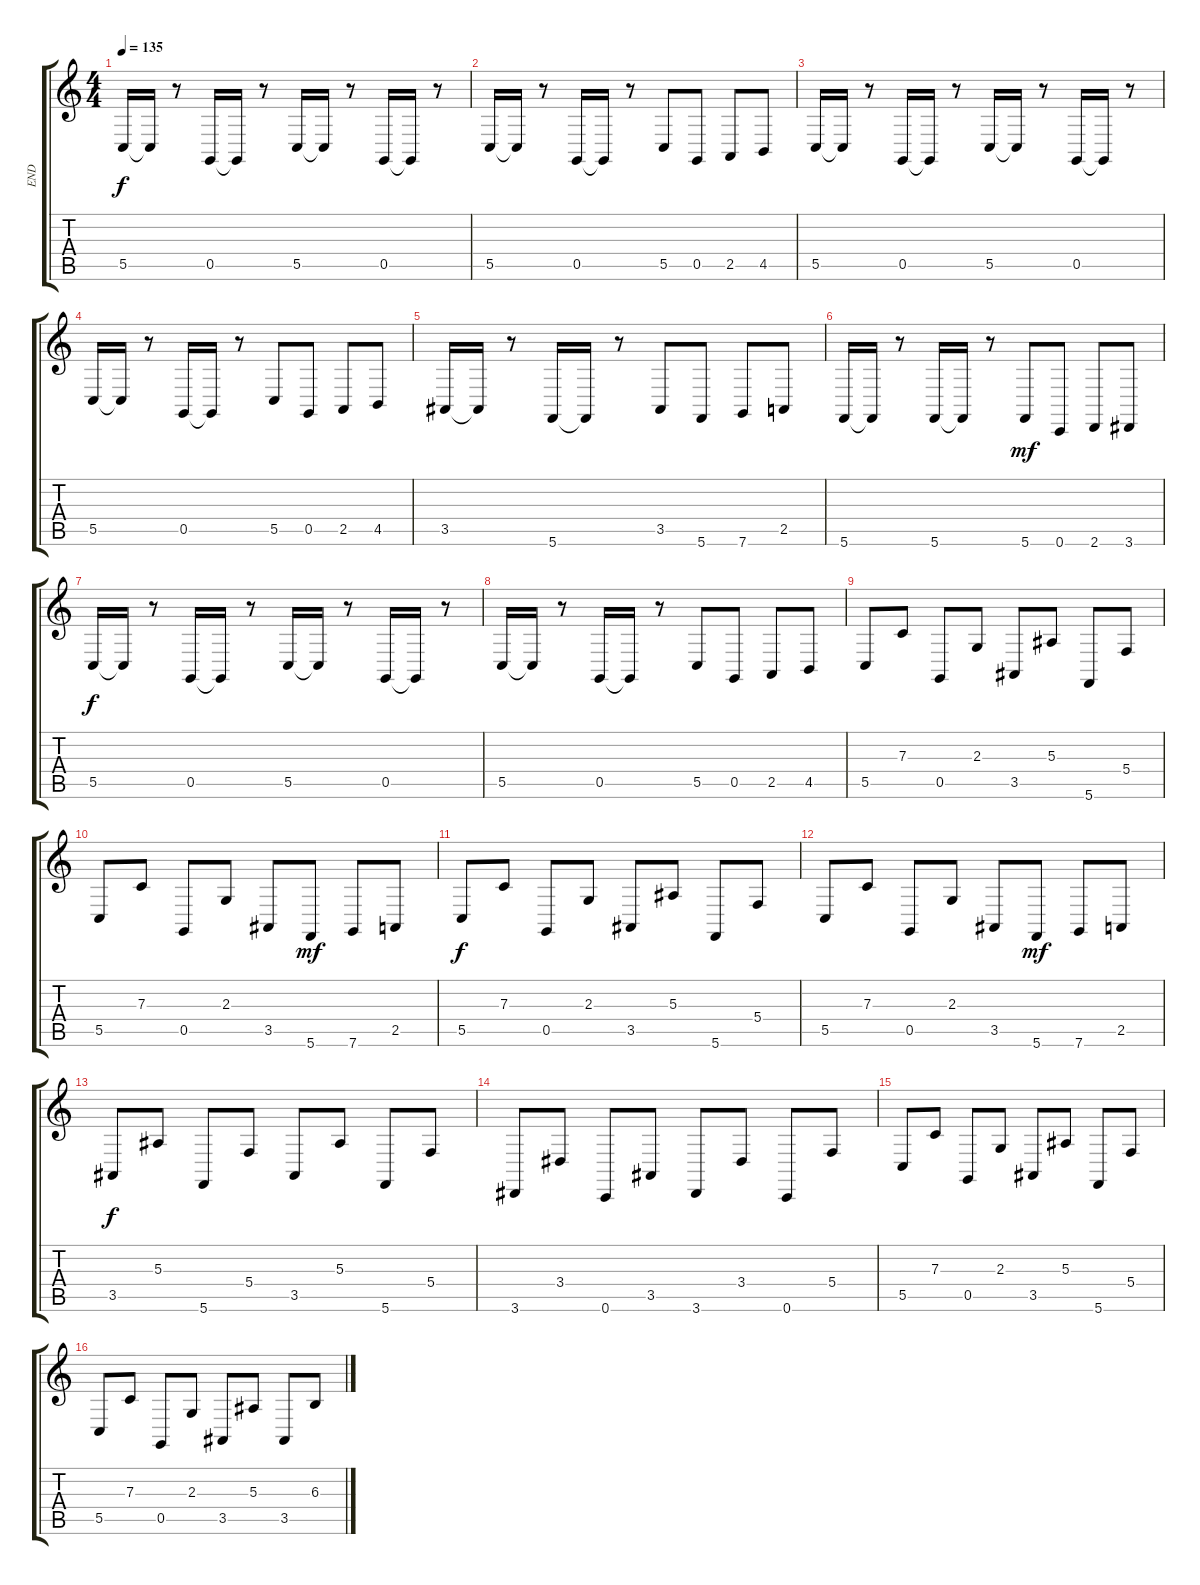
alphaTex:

\track ("END" "END") {instrument brasssection}
\staff {score tabs}
\tuning (D4 A3 F3 C3 G2 C2) {hide}
\ts (4 4)
\tempo 135
\clef g2
\ks c
5.5.16{dy f instrument brasssection} 5.5{t}.16 r.8 0.5.16 0.5{t}.16 r.8 5.5.16 5.5{t}.16 r.8 0.5.16 0.5{t}.16 r.8 |
5.5.16 5.5{t}.16 r.8 0.5.16 0.5{t}.16 r.8 5.5.8 0.5.8 2.5.8 4.5.8 |
5.5.16 5.5{t}.16 r.8 0.5.16 0.5{t}.16 r.8 5.5.16 5.5{t}.16 r.8 0.5.16 0.5{t}.16 r.8 |
5.5.16 5.5{t}.16 r.8 0.5.16 0.5{t}.16 r.8 5.5.8 0.5.8 2.5.8 4.5.8 |
3.5.16 3.5{t}.16 r.8 5.6.16 5.6{t}.16 r.8 3.5.8 5.6.8 7.6.8 2.5.8 |
5.6.16 5.6{t}.16 r.8 5.6.16 5.6{t}.16 r.8 5.6.8{dy mf} 0.6.8 2.6.8 3.6.8 |
5.5.16{dy f} 5.5{t}.16 r.8 0.5.16 0.5{t}.16 r.8 5.5.16 5.5{t}.16 r.8 0.5.16 0.5{t}.16 r.8 |
5.5.16 5.5{t}.16 r.8 0.5.16 0.5{t}.16 r.8 5.5.8 0.5.8 2.5.8 4.5.8 |
5.5.8 7.3.8 0.5.8 2.3.8 3.5.8 5.3.8 5.6.8 5.4.8 |
5.5.8 7.3.8 0.5.8 2.3.8 3.5.8 5.6.8{dy mf} 7.6.8 2.5.8 |
5.5.8{dy f} 7.3.8 0.5.8 2.3.8 3.5.8 5.3.8 5.6.8 5.4.8 |
5.5.8 7.3.8 0.5.8 2.3.8 3.5.8 5.6.8{dy mf} 7.6.8 2.5.8 |
3.5.8{dy f} 5.3.8 5.6.8 5.4.8 3.5.8 5.3.8 5.6.8 5.4.8 |
3.6.8 3.4.8 0.6.8 3.5.8 3.6.8 3.4.8 0.6.8 5.4.8 |
5.5.8 7.3.8 0.5.8 2.3.8 3.5.8 5.3.8 5.6.8 5.4.8 |
5.5.8 7.3.8 0.5.8 2.3.8 3.5.8 5.3.8 3.5.8 6.3.8
